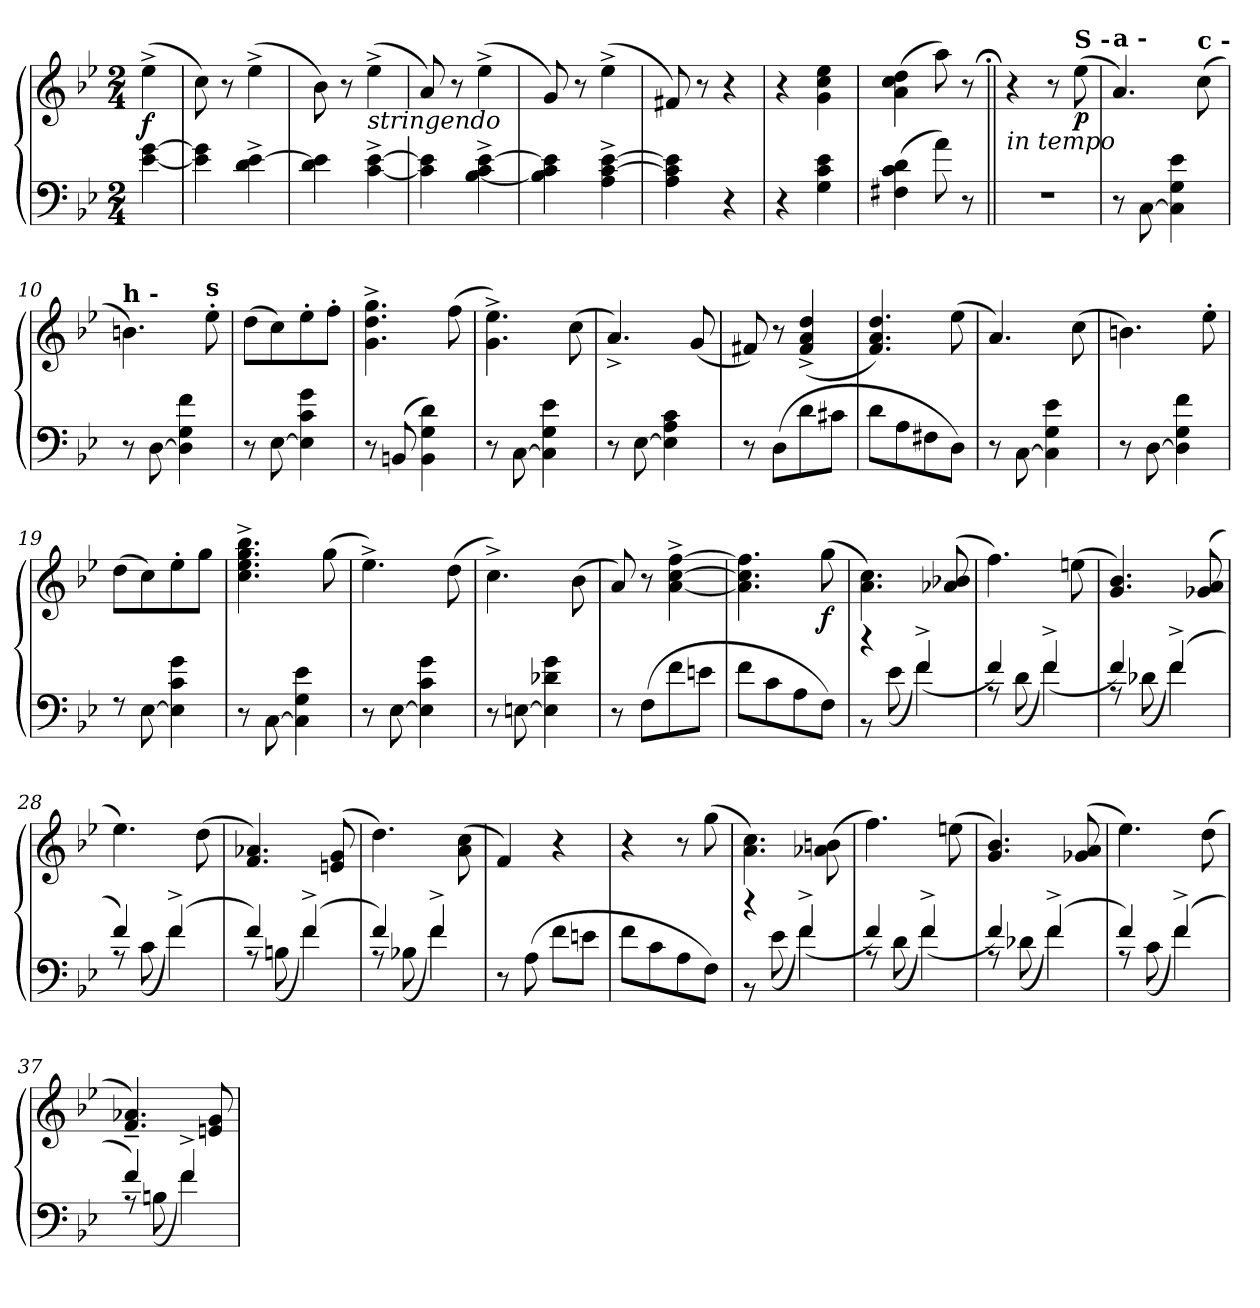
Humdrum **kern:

**kern	**kern	**dynam
*part1	*part1	*part1
*staff2	*staff1	*staff1/2
*clefF4	*clefG2	*
*k[b-e-]	*k[b-e-]	*
*M2/4	*M2/4	*
=	=	=
!	!	!LO:DY:b
[4e-\ [4g\	(>4ee-^\	f
=1	=1	=1
4e-]\ 4g]\	8cc\)	.
.	8r	.
4d^\ [4e-^\	(>4ee-^\	.
=2	=2	=2
4d\ 4e-]\	8b-\)	.
.	8r	.
!	!LO:TX:b:i:t=stringendo	!
[4c^\ [4e-^\	(>4ee-^\	.
=3	=3	=3
4c]\ 4e-]\	8a/)	.
.	8r	.
[4B-^\ 4c^\ [4e-^\	(>4ee-^\	.
=4	=4	=4
4B-]\ 4c\ 4e-]\	8g/)	.
.	8r	.
4A^\ [4c^\ [4e-^\	(>4ee-^\	.
=5	=5	=5
4A\ 4c]\ 4e-]\	8f#X/)	.
.	8r	.
4r	4r	.
=6	=6	=6
4r	4r	.
4G\ 4c\ 4e-\	4g\ 4cc\ 4ee-\	.
=7	=7	=7
(>4F#X\ 4c\ 4d\	(>4a\ 4cc\ 4dd\	.
8a\)	8aa\)	.
8r	8r	.
!!LO:LB:g=z
=8||	=8||;	=8||;
!	!LO:TX:b:i:t=in tempo	!
2r	4r	.
.	8r	.
!	!LO:TX:a:B:t=S -	!
!	!	!LO:DY:b
.	(>8ee-\	p
=9	=9	=9
!	!LO:TX:a:B:t=a -	!
8r	4.a/)	.
[8C\	.	.
4C]\ 4G\ 4e-\	.	.
!	!LO:TX:a:B:t=c -	!
.	(>8cc\	.
=10	=10	=10
!	!LO:TX:a:B:t=h -	!
8r	4.bn\)	.
[8D\	.	.
4D]\ 4G\ 4f\	.	.
!	!LO:TX:a:B:t=s	!
.	8ee-'\	.
=11	=11	=11
8r	(>8dd\L	.
[8E-\	8cc\)	.
4E-]\ 4c\ 4g\	8ee-'\	.
.	8ff'\J	.
=12	=12	=12
8r	4.g^\ 4.dd^\ 4.gg^\	.
(<8BBn/	.	.
4BB\ 4G\ 4d\)	.	.
.	(>8ff\	.
=13	=13	=13
8r	4.g^\ 4.ee-^\)	.
[8C\	.	.
4C]\ 4G\ 4e-\	.	.
.	(>8cc\	.
=14	=14	=14
8r	4.a^/)	.
[8E-\	.	.
4E-]\ 4A\ 4c\	.	.
.	(>8g/	.
!!LO:LB:g=z
=15	=15	=15
8r	8f#X/)	.
(>8D\L	8r	.
8d\	(>4f#^/ 4a^/ 4dd^/	.
8c#X\J	.	.
=16	=16	=16
8d\L	4.f/ 4.a/ 4.dd/)	.
8A\	.	.
8F#X\	.	.
8D\J)	(>8ee-\	.
=17	=17	=17
8r	4.a/)	.
[8C\	.	.
4C]\ 4G\ 4e-\	.	.
.	(>8cc\	.
=18	=18	=18
8r	4.bn\)	.
[8D\	.	.
4D]\ 4G\ 4f\	.	.
.	8ee-'\	.
=19	=19	=19
8rF	(>8dd\L	.
[8E-\	8cc\)	.
4E-]\ 4c\ 4g\	8ee-'\	.
.	8gg\J	.
=20	=20	=20
8r	4.cc^\ 4.ee-^\ 4.gg^\ 4.bb-^\	.
[8C\	.	.
4C]\ 4G\ 4e-\	.	.
.	(>8gg\	.
=21	=21	=21
8r	4.ee-^\)	.
[8E-\	.	.
4E-]\ 4c\ 4g\	.	.
.	(>8dd\	.
=22	=22	=22
8r	4.cc^\)	.
[8En\	.	.
4E]\ 4d-X\ 4g\	.	.
.	(>8b-\	.
!!LO:LB:g=z
=23	=23	=23
8r	8a/)	.
(>8F\L	8r	.
8f\	[4a^\ [4cc^\ [4ff^\	.
8en\J	.	.
=24	=24	=24
8f\L	4.a]\ 4.cc]\ 4.ff]\	.
8c\	.	.
8A\	.	.
!	!	!LO:DY:b
8F\J)	(>8gg\	f
=25	=25	=25
*^	*	*
4r	8r	4.a\ 4.cc\)	.
.	(>8e-\	.	.
4f^/	(>4f\)	.	.
.	.	(>8a-X/ 8b-X/	.
=26	=26	=26	=26
4f/)	8rA	4.ff\)	.
.	(>8d\	.	.
4f^/	(>4f\)	.	.
.	.	(>8een\	.
=27	=27	=27	=27
4f/)	8rA	4.g/ 4.b-/)	.
.	(>8d-X\	.	.
(>4f^/	4f\)	.	.
.	.	(>8g-X/ 8a/	.
=28	=28	=28	=28
4f/)	8rA	4.ee-\)	.
.	(>8c\	.	.
(>4f^/	4f\)	.	.
.	.	(>8dd\	.
=29	=29	=29	=29
4f/)	8rA	4.f/ 4.a-X/)	.
.	(>8Bn\	.	.
(>4f^/	4f\)	.	.
.	.	(<8en/ 8g/	.
=30	=30	=30	=30
4f/)	8rA	4.dd\)	.
.	(>8B-X\	.	.
4f^/	4f\)	.	.
.	.	(>8a\ 8cc\	.
*v	*v	*	*
!!LO:LB:g=z
=31	=31	=31
8r	4f/)	.
(>8A\	.	.
8f\L	4r	.
8en\J	.	.
=32	=32	=32
8f\L	4r	.
8c\	.	.
8A\	8r	.
8F\J)	(>8gg\	.
=33	=33	=33
*^	*	*
4r	8r	4.a\ 4.cc\)	.
.	(>8e-\	.	.
4f^/	(>4f\)	.	.
.	.	(>8a-X\ 8bn\	.
=34	=34	=34	=34
4f/)	8rA	4.ff\)	.
.	(>8d\	.	.
4f^/	(>4f\)	.	.
.	.	(>8een\	.
=35	=35	=35	=35
4f/)	8rA	4.g/ 4.b-/)	.
.	(>8d-X\	.	.
(>4f^/	4f\)	.	.
.	.	(>8g-X/ 8a/	.
=36	=36	=36	=36
4f/)	8rA	4.ee-\)	.
.	(>8c\	.	.
(>4f^/	4f\)	.	.
.	.	(>8dd\	.
=37	=37	=37	=37
4f/)	8rA	4.f~/ 4.a-X~/)	.
.	(>8Bn\	.	.
4f^/	4f\)	.	.
.	.	8en/ 8g/	.
*v	*v	*	*
=	=	=
*-	*-	*-
